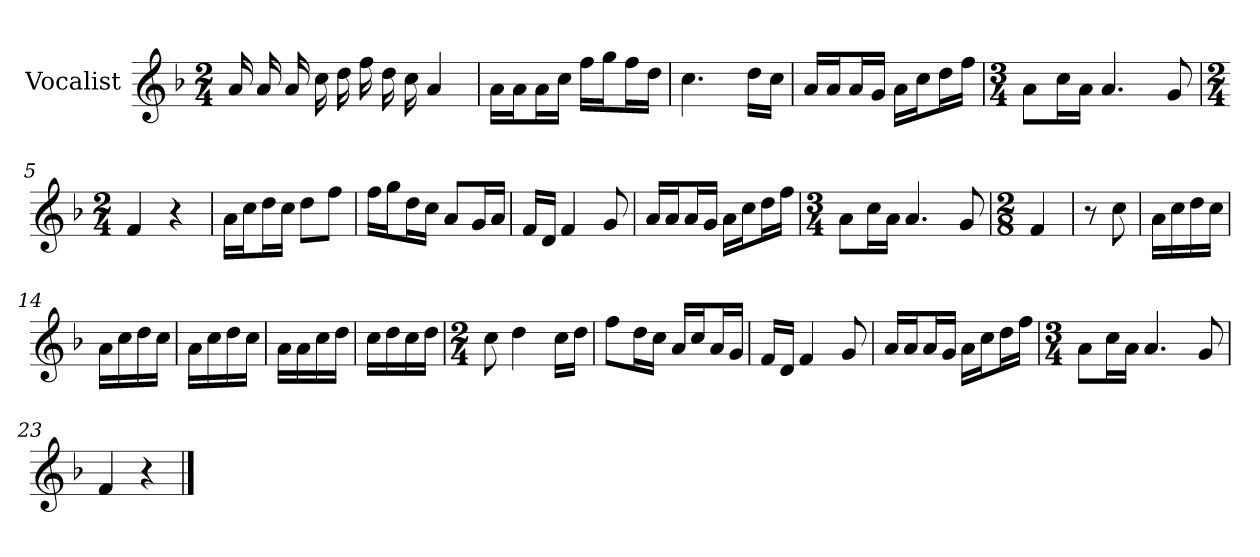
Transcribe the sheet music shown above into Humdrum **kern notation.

**kern
*part1
*staff1
*I"Vocalist
*k[b-]
*F:
*M2/4
=
16a
16a
16a
16cc
16dd
16ff
16dd
16cc
4a
=1
16aLL
16aJ
16aL
16ccJJ
16ffLL
16ggJ
16ffL
16ddJJ
=2
4.cc
16ddLL
16ccJJ
=3
16aLL
16aJ
16aL
16gJJ
16aLL
16ccJ
16ddL
16ffJJ
=4
*M3/4
8aL
16ccL
16aJJ
4.a
8g
=5
*M2/4
4f
4r
=6
16aLL
16ccJ
16ddL
16ccJJ
8ddL
8ffJ
=7
16ffLL
16ggJ
16ddL
16ccJJ
8aL
16gL
16aJJ
=8
16fLL
16dJJ
4f
8g
=9
16aLL
16aJ
16aL
16gJJ
16aLL
16ccJ
16ddL
16ffJJ
=10
*M3/4
8aL
16ccL
16aJJ
4.a
8g
=11
*M2/8
4f
=12
8r
8cc
=13
16aLL
16cc
16dd
16ccJJ
=14
16aLL
16cc
16dd
16ccJJ
=15
16aLL
16cc
16dd
16ccJJ
=16
16aLL
16a
16cc
16ddJJ
=17
16ccLL
16dd
16cc
16ddJJ
=18
*M2/4
8cc
4dd
16ccLL
16ddJJ
=19
8ffL
16ddL
16ccJJ
16aLL
16ccJ
16aL
16gJJ
=20
16fLL
16dJJ
4f
8g
=21
16aLL
16aJ
16aL
16gJJ
16aLL
16ccJ
16ddL
16ffJJ
=22
*M3/4
8aL
16ccL
16aJJ
4.a
8g
=23
4f
4r
==
*-
